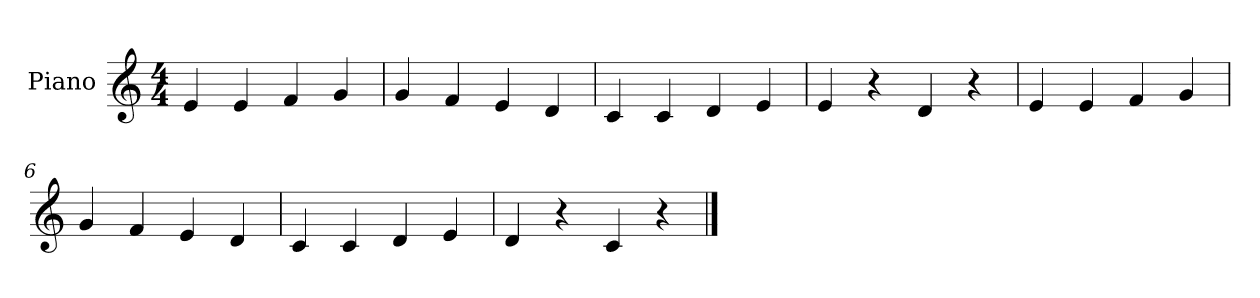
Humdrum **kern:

**kern
*part1
*staff1
*I"Piano
*I'Pno.
*clefG2
*k[]
*M4/4
=1
4e/
4e/
4f/
4g/
=2
4g/
4f/
4e/
4d/
=3
4c/
4c/
4d/
4e/
=4
4e/
4r
4d/
4r
=5
4e/
4e/
4f/
4g/
=6
4g/
4f/
4e/
4d/
=7
4c/
4c/
4d/
4e/
=8
4d/
4r
4c/
4r
==
*-
